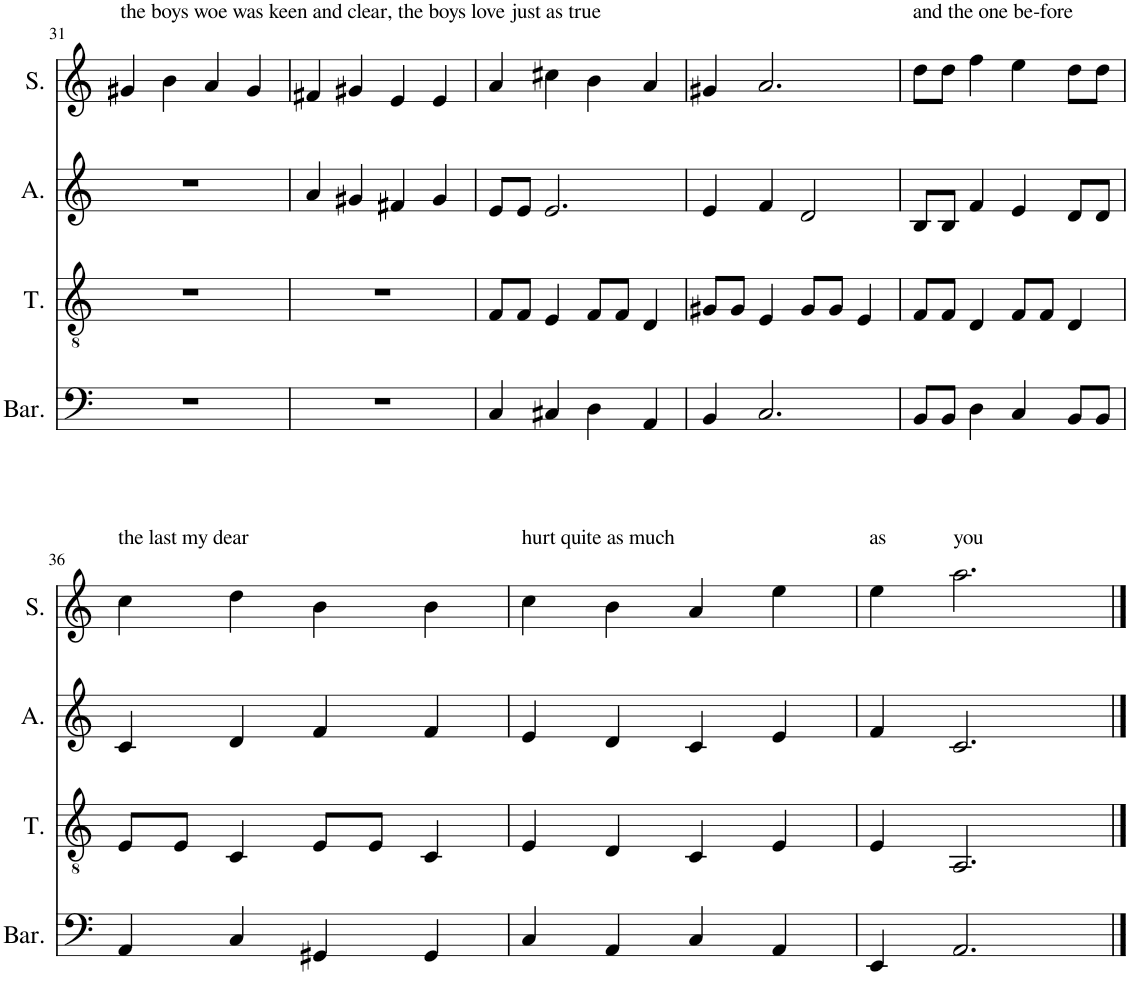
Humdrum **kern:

**kern	**kern	**kern	**kern
*part4	*part3	*part2	*part1
*staff4	*staff3	*staff2	*staff1
*I"Baritone	*I"Tenor	*I"Alto	*I"Soprano
*I'Bar.	*I'T.	*I'A.	*I'S.
!!LO:PB:g=z
*clefF4	*clefGv2	*clefG2	*clefG2
*k[]	*k[]	*k[]	*k[]
*M4/4	*M4/4	*M4/4	*M4/4
=31	=31	=31	=31
!	!	!	!LO:TX:a:t=the boys woe was keen and clear, the boys love just as true
1r	1r	1r	4g#X/
.	.	.	4b\
.	.	.	4a/
.	.	.	4g#/
=32	=32	=32	=32
1r	1r	4a/	4f#X/
.	.	4g#X/	4g#X/
.	.	4f#X/	4e/
.	.	4g#/	4e/
=33	=33	=33	=33
4C/	8F/L	8e/L	4a/
.	8F/J	8e/J	.
4C#X/	4E/	2.e/	4cc#X\
4D\	8F/L	.	4b\
.	8F/J	.	.
4AA/	4D/	.	4a/
=34	=34	=34	=34
4BB/	8G#X/L	4e/	4g#X/
.	8G#/J	.	.
2.C/	4E/	4f/	2.a/
.	8G#/L	2d/	.
.	8G#/J	.	.
.	4E/	.	.
=35	=35	=35	=35
!	!	!	!LO:TX:a:t=and the one be-fore
8BB/L	8F/L	8B/L	8dd\L
8BB/J	8F/J	8B/J	8dd\J
4D\	4D/	4f/	4ff\
4C/	8F/L	4e/	4ee\
.	8F/J	.	.
8BB/L	4D/	8d/L	8dd\L
8BB/J	.	8d/J	8dd\J
!!LO:LB:g=z
=36	=36	=36	=36
!	!	!	!LO:TX:a:t=the last my dear
4AA/	8E/L	4c/	4cc\
.	8E/J	.	.
4C/	4C/	4d/	4dd\
4GG#X/	8E/L	4f/	4b\
.	8E/J	.	.
4GG#/	4C/	4f/	4b\
=37	=37	=37	=37
!	!	!	!LO:TX:a:t=hurt quite as much
4C/	4E/	4e/	4cc\
4AA/	4D/	4d/	4b\
4C/	4C/	4c/	4a/
4AA/	4E/	4e/	4ee\
=38	=38	=38	=38
!	!	!	!LO:TX:a:t=as
4EE/	4E/	4f/	4ee\
!	!	!	!LO:TX:a:t=you
2.AA/	2.AA/	2.c/	2.aa\
==	==	==	==
*-	*-	*-	*-
